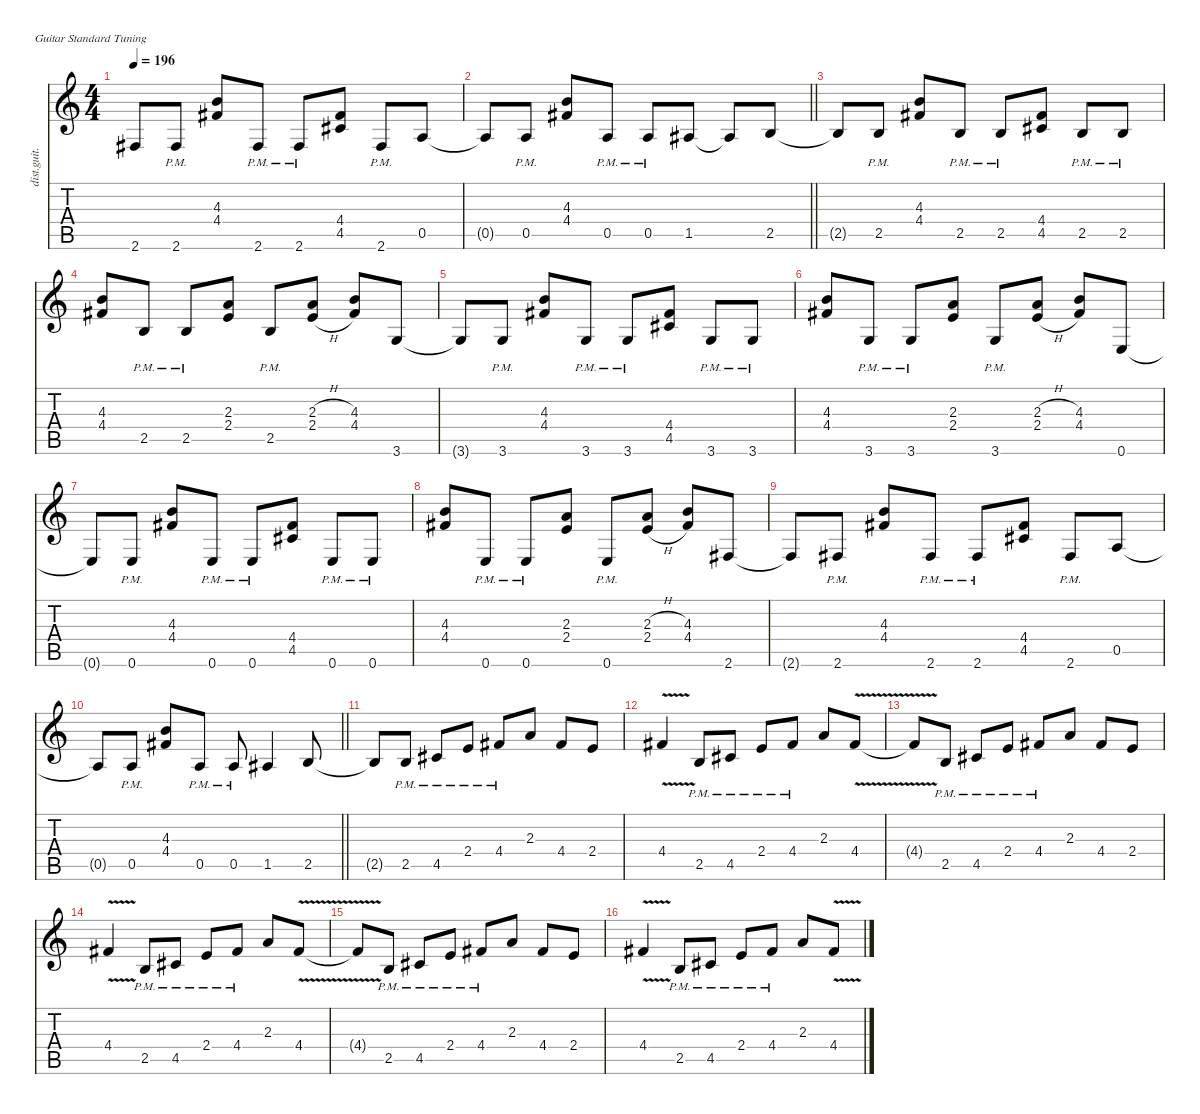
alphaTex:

\defaultSystemsLayout 4
\hideDynamics
\bracketExtendMode nobrackets
\track ("Friedman" "dist.guit.") {instrument distortionguitar}
\staff {score tabs}
\tuning (E4 B3 G3 D3 A2 E2)
\ts (4 4)
\tempo 196
\clef g2
\ks c
2.6{t acc #}.8{dy f beam Up} 2.6{pm acc #}.8{beam Up} (4.3 4.4{acc #}).8{beam Up} 2.6{pm acc #}.8{beam Up} 2.6{pm acc #}.8{beam Up} (4.4{acc #} 4.5{acc #}).8{beam Up} 2.6{pm acc #}.8{beam Up} 0.5.8{beam Up} |
\barLineRight lightlight
0.5{t}.8{beam Up} 0.5{pm}.8{beam Up} (4.3 4.4{acc #}).8{beam Up} 0.5{pm}.8{beam Up} 0.5{pm}.8{beam Up} 1.5{acc #}.8{beam Up} 1.5{t acc #}.8{beam Up} 2.5.8{beam Up} |
2.5{t}.8{beam Up} 2.5{pm}.8{beam Up} (4.3 4.4{acc #}).8{beam Up} 2.5{pm}.8{beam Up} 2.5{pm}.8{beam Up} (4.4{acc #} 4.5{acc #}).8{beam Up} 2.5{pm}.8{beam Up} 2.5{pm}.8{beam Up} |
(4.3 4.4{acc #}).8{beam Up} 2.5{pm}.8{beam Up} 2.5{pm}.8{beam Up} (2.3 2.4).8{beam Up} 2.5{pm}.8{beam Up} (2.3{h} 2.4{h}).8{beam Up} (4.3 4.4{acc #}).8{beam Up} 3.6.8{beam Up} |
3.6{t}.8{beam Up} 3.6{pm}.8{beam Up} (4.3 4.4{acc #}).8{beam Up} 3.6{pm}.8{beam Up} 3.6{pm}.8{beam Up} (4.4{acc #} 4.5{acc #}).8{beam Up} 3.6{pm}.8{beam Up} 3.6{pm}.8{beam Up} |
(4.3 4.4{acc #}).8{beam Up} 3.6{pm}.8{beam Up} 3.6{pm}.8{beam Up} (2.3 2.4).8{beam Up} 3.6{pm}.8{beam Up} (2.3{h} 2.4{h}).8{beam Up} (4.3 4.4{acc #}).8{beam Up} 0.6.8{beam Up} |
0.6{t}.8{beam Up} 0.6{pm}.8{beam Up} (4.3 4.4{acc #}).8{beam Up} 0.6{pm}.8{beam Up} 0.6{pm}.8{beam Up} (4.4{acc #} 4.5{acc #}).8{beam Up} 0.6{pm}.8{beam Up} 0.6{pm}.8{beam Up} |
(4.3 4.4{acc #}).8{beam Up} 0.6{pm}.8{beam Up} 0.6{pm}.8{beam Up} (2.3 2.4).8{beam Up} 0.6{pm}.8{beam Up} (2.3{h} 2.4{h}).8{beam Up} (4.3 4.4{acc #}).8{beam Up} 2.6{acc #}.8{beam Up} |
2.6{t acc #}.8{beam Up} 2.6{pm acc #}.8{beam Up} (4.3 4.4{acc #}).8{beam Up} 2.6{pm acc #}.8{beam Up} 2.6{pm acc #}.8{beam Up} (4.4{acc #} 4.5{acc #}).8{beam Up} 2.6{pm acc #}.8{beam Up} 0.5.8{beam Up} |
\barLineRight lightlight
0.5{t}.8{beam Up} 0.5{pm}.8{beam Up} (4.3 4.4{acc #}).8{beam Up} 0.5{pm}.8{beam Up} 0.5{pm}.8{beam Up} 1.5{acc #}.4{beam Up} 2.5.8{beam Up} |
2.5{t}.8{beam Up} 2.5{pm}.8{beam Up} 4.5{pm acc #}.8{beam Up} 2.4{pm}.8{beam Up} 4.4{pm acc #}.8{beam Up} 2.3.8{beam Up} 4.4{acc #}.8{beam Up} 2.4.8{beam Up} |
4.4{v acc #}.4{beam Up} 2.5{pm}.8{beam Up} 4.5{pm acc #}.8{beam Up} 2.4{pm}.8{beam Up} 4.4{pm acc #}.8{beam Up} 2.3.8{beam Up} 4.4{v acc #}.8{beam Up} |
4.4{v t acc #}.8{beam Up} 2.5{pm}.8{beam Up} 4.5{pm acc #}.8{beam Up} 2.4{pm}.8{beam Up} 4.4{pm acc #}.8{beam Up} 2.3.8{beam Up} 4.4{acc #}.8{beam Up} 2.4.8{beam Up} |
4.4{v acc #}.4{beam Up} 2.5{pm}.8{beam Up} 4.5{pm acc #}.8{beam Up} 2.4{pm}.8{beam Up} 4.4{pm acc #}.8{beam Up} 2.3.8{beam Up} 4.4{v acc #}.8{beam Up} |
4.4{v t acc #}.8{beam Up} 2.5{pm}.8{beam Up} 4.5{pm acc #}.8{beam Up} 2.4{pm}.8{beam Up} 4.4{pm acc #}.8{beam Up} 2.3.8{beam Up} 4.4{acc #}.8{beam Up} 2.4.8{beam Up} |
4.4{v acc #}.4{beam Up} 2.5{pm}.8{beam Up} 4.5{pm acc #}.8{beam Up} 2.4{pm}.8{beam Up} 4.4{pm acc #}.8{beam Up} 2.3.8{beam Up} 4.4{v acc #}.8{beam Up}
